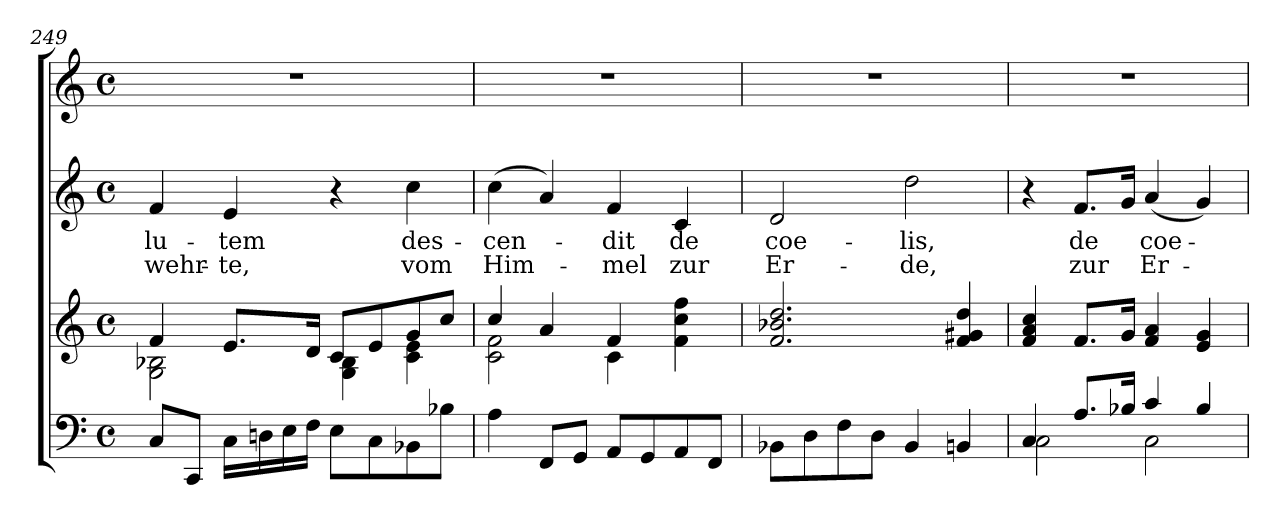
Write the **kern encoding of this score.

**kern	**kern	**kern	**text	**text	**kern
*part3	*part3	*part2	*part2	*part2	*part1
*staff4	*staff3	*staff2	*staff2	*staff2	*staff1
*clefF4	*clefG2	*clefG2	*	*	*clefG2
*k[]	*k[]	*k[]	*	*	*k[]
*C:	*C:	*C:	*	*	*C:
*M4/4	*M4/4	*M4/4	*	*	*M4/4
*met(c)	*met(c)	*met(c)	*	*	*met(c)
=249	=249	=249	=249	=249	=249
*	*^	*	*	*	*
!	!	!	!	!LO:LY:b	!LO:LY:b	!
8C/L	4f/	2G\ 2B-X\	4f/	-lu-	wehr-	1r
8CC/J	.	.	.	.	.	.
!	!	!	!	!LO:LY:b	!LO:LY:b	!
16C\LL	8.e/L	.	4e/	-tem	-te,	.
16Dn\	.	.	.	.	.	.
16E\	.	.	.	.	.	.
16F\JJ	16d/Jk	.	.	.	.	.
8E\L	8c/L	4G\ 4B-\	4r	.	.	.
8C\	8e/	.	.	.	.	.
!	!	!	!	!LO:LY:b	!LO:LY:b	!
8BB-X\	8g/	4c\ 4e\	4cc\	des-	vom	.
8B-X\J	8cc/J	.	.	.	.	.
=250	=250	=250	=250	=250	=250	=250
!	!	!	!	!LO:LY:b	!LO:LY:b	!
4A\	4cc/	2c\ 2f\	(>4cc\	-cen-	Him-	1r
8FF/L	4a/	.	4a/)	.	.	.
8GG/J	.	.	.	.	.	.
!	!	!	!	!LO:LY:b	!LO:LY:b	!
8AA/L	4f/	4c\	4f/	-dit	-mel	.
8GG/	.	.	.	.	.	.
!	!	!	!	!LO:LY:b	!LO:LY:b	!
8AA/	4f\ 4cc\ 4ff\	4ryy	4c/	de	zur	.
8FF/J	.	.	.	.	.	.
*	*v	*v	*	*	*	*
=251	=251	=251	=251	=251	=251
!	!	!	!LO:LY:b	!LO:LY:b	!
8BB-X\L	2.f/ 2.b-X/ 2.dd/	2d/	coe-	Er-	1r
8D\	.	.	.	.	.
8F\	.	.	.	.	.
8D\J	.	.	.	.	.
!	!	!	!LO:LY:b	!LO:LY:b	!
4BB-/	.	2dd\	-lis,	-de,	.
4BBn/	4f/ 4g#X/ 4dd/	.	.	.	.
!!LO:LB:g=z
=252	=252	=252	=252	=252	=252
*^	*	*	*	*	*
4C/	2C\	4f/ 4a/ 4cc/	4r	.	.	1r
!	!	!	!	!LO:LY:b	!LO:LY:b	!
8.A/L	.	8.f/L	8.f/L	de	zur	.
16B-X/Jk	.	16g/Jk	16g/Jk	.	.	.
!	!	!	!	!LO:LY:b	!LO:LY:b	!
4c/	2C\	4f/ 4a/	(<4a/	coe-	Er-	.
4B-/	.	4e/ 4g/	4g/)	.	.	.
*v	*v	*	*	*	*	*
=	=	=	=	=	=
*-	*-	*-	*-	*-	*-
